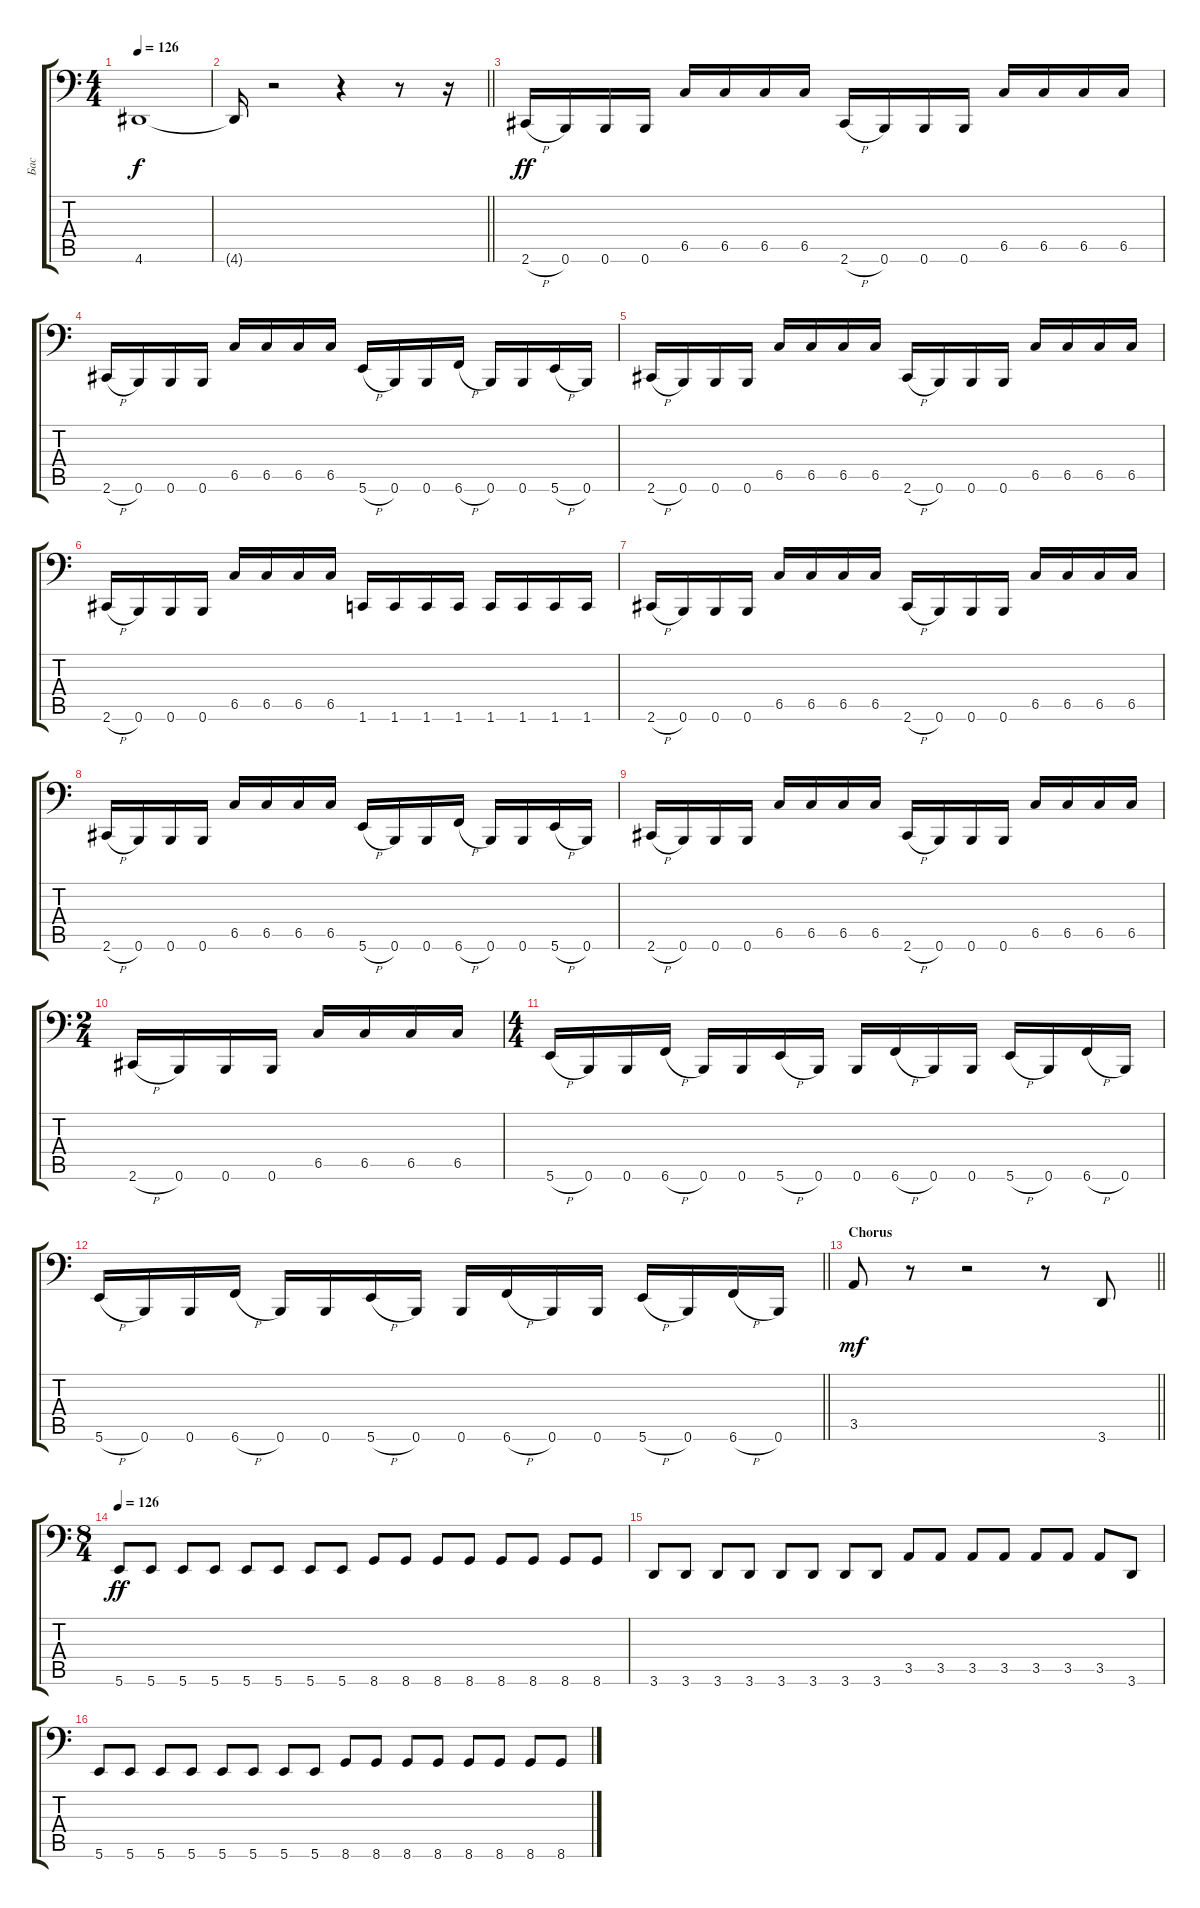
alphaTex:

\track ("Бас" "Бас") {instrument electricbasspick}
\staff {score tabs}
\tuning (Db3 Ab2 E2 B1 Gb1 B0) {hide}
\ts (4 4)
\tempo 126
\clef f4
\ks c
4.6.1{dy f} |
\barLineRight lightlight
4.6{t}.16 r.2 r.4 r.8 r.16 |
2.6{h}.16{dy ff} 0.6.16 0.6.16 0.6.16 6.5.16 6.5.16 6.5.16 6.5.16 2.6{h}.16 0.6.16 0.6.16 0.6.16 6.5.16 6.5.16 6.5.16 6.5.16 |
2.6{h}.16 0.6.16 0.6.16 0.6.16 6.5.16 6.5.16 6.5.16 6.5.16 5.6{h}.16 0.6.16 0.6.16 6.6{h}.16 0.6.16 0.6.16 5.6{h}.16 0.6.16 |
2.6{h}.16 0.6.16 0.6.16 0.6.16 6.5.16 6.5.16 6.5.16 6.5.16 2.6{h}.16 0.6.16 0.6.16 0.6.16 6.5.16 6.5.16 6.5.16 6.5.16 |
2.6{h}.16 0.6.16 0.6.16 0.6.16 6.5.16 6.5.16 6.5.16 6.5.16 1.6.16 1.6.16 1.6.16 1.6.16 1.6.16 1.6.16 1.6.16 1.6.16 |
2.6{h}.16 0.6.16 0.6.16 0.6.16 6.5.16 6.5.16 6.5.16 6.5.16 2.6{h}.16 0.6.16 0.6.16 0.6.16 6.5.16 6.5.16 6.5.16 6.5.16 |
2.6{h}.16 0.6.16 0.6.16 0.6.16 6.5.16 6.5.16 6.5.16 6.5.16 5.6{h}.16 0.6.16 0.6.16 6.6{h}.16 0.6.16 0.6.16 5.6{h}.16 0.6.16 |
2.6{h}.16 0.6.16 0.6.16 0.6.16 6.5.16 6.5.16 6.5.16 6.5.16 2.6{h}.16 0.6.16 0.6.16 0.6.16 6.5.16 6.5.16 6.5.16 6.5.16 |
\ts (2 4)
2.6{h}.16 0.6.16 0.6.16 0.6.16 6.5.16 6.5.16 6.5.16 6.5.16 |
\ts (4 4)
5.6{h}.16 0.6.16 0.6.16 6.6{h}.16 0.6.16 0.6.16 5.6{h}.16 0.6.16 0.6.16 6.6{h}.16 0.6.16 0.6.16 5.6{h}.16 0.6.16 6.6{h}.16 0.6.16 |
\barLineRight lightlight
5.6{h}.16 0.6.16 0.6.16 6.6{h}.16 0.6.16 0.6.16 5.6{h}.16 0.6.16 0.6.16 6.6{h}.16 0.6.16 0.6.16 5.6{h}.16 0.6.16 6.6{h}.16 0.6.16 |
\section ("" "Chorus")
\barLineRight lightlight
3.5.8{dy mf} r.8 r.2 r.8 3.6.8 |
\ts (8 4)
\tempo 126
5.6.8{dy ff} 5.6.8 5.6.8 5.6.8 5.6.8 5.6.8 5.6.8 5.6.8 8.6.8 8.6.8 8.6.8 8.6.8 8.6.8 8.6.8 8.6.8 8.6.8 |
3.6.8 3.6.8 3.6.8 3.6.8 3.6.8 3.6.8 3.6.8 3.6.8 3.5.8 3.5.8 3.5.8 3.5.8 3.5.8 3.5.8 3.5.8 3.6.8 |
5.6.8 5.6.8 5.6.8 5.6.8 5.6.8 5.6.8 5.6.8 5.6.8 8.6.8 8.6.8 8.6.8 8.6.8 8.6.8 8.6.8 8.6.8 8.6.8
